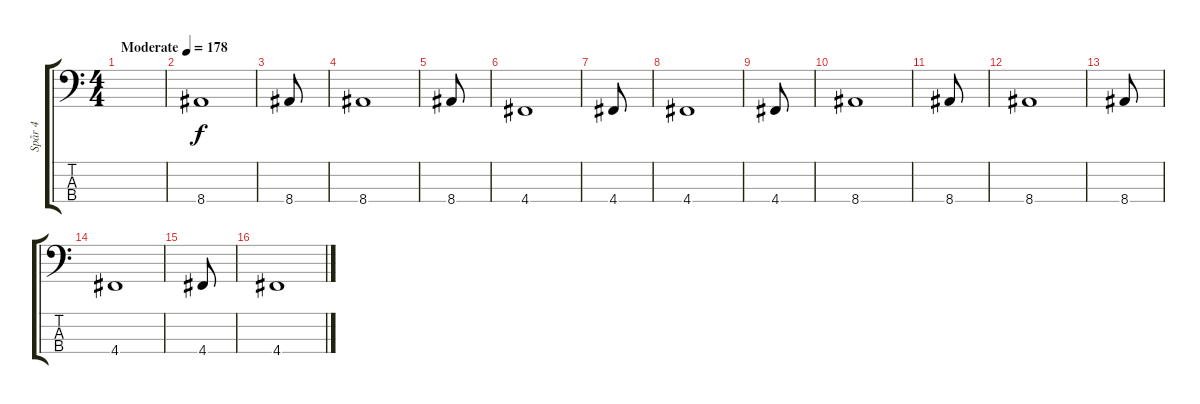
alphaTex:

\track ("Spår 4" "Spår 4") {instrument synthbass1}
\staff {score tabs}
\tuning (G2 D2 A1 D1) {hide}
\ts (4 4)
\tempo (178 "Moderate")
\clef f4
\ks c
|
8.4.1 |
8.4.8 |
8.4.1 |
8.4.8 |
4.4.1 |
4.4.8 |
4.4.1 |
4.4.8 |
8.4.1 |
8.4.8 |
8.4.1 |
8.4.8 |
4.4.1 |
4.4.8 |
4.4.1
